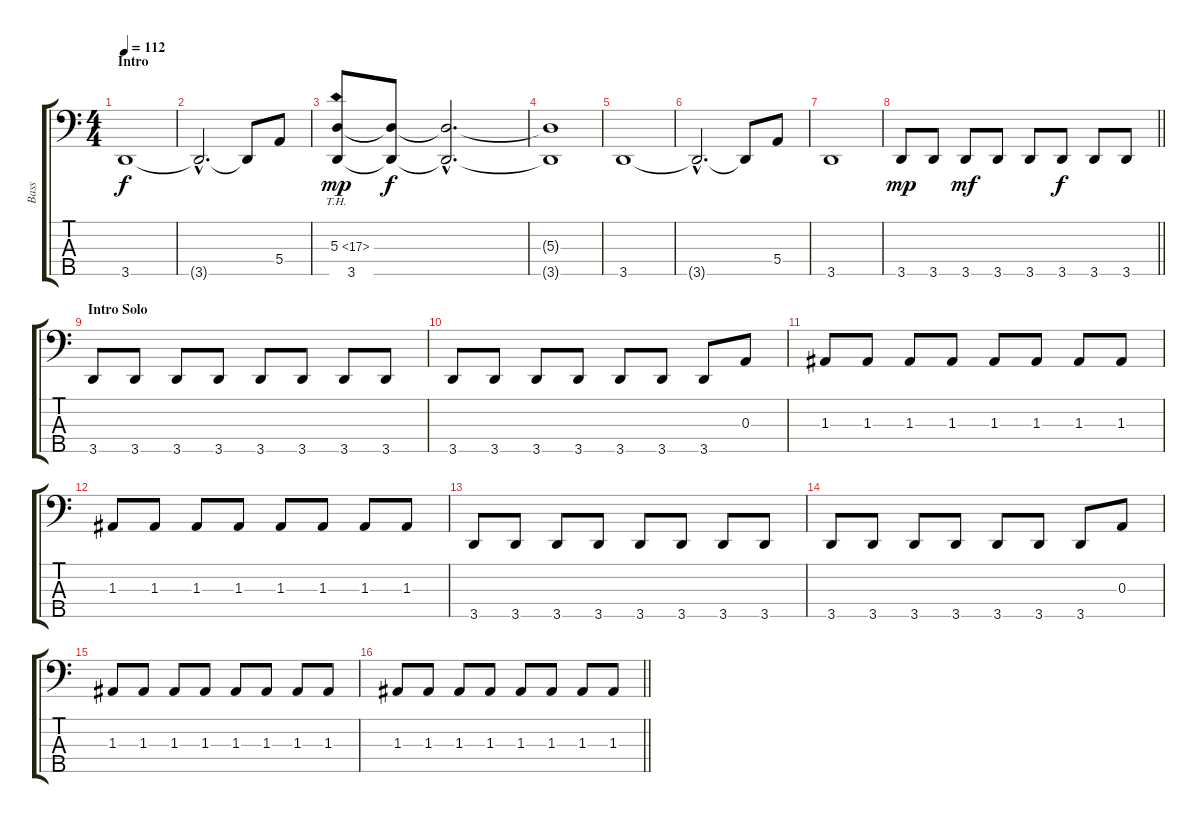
\track ("Bass" "Bass") {instrument electricbassfinger}
\staff {score tabs}
\tuning (G2 D2 A1 E1 B0) {hide}
\ts (4 4)
\section ("" "Intro")
\tempo 112
\clef f4
\ks c
3.5.1{dy f instrument electricbassfinger} |
3.5{hac t}.2{d} 3.5{t}.8 5.4.8 |
(5.3{th 12} 3.5).8{dy mp} (5.3{t} 3.5{t}).8{dy f} (5.3{hac t} 3.5{hac t}).2{d} |
(5.3{t} 3.5{t}).1 |
3.5.1 |
3.5{hac t}.2{d} 3.5{t}.8 5.4.8 |
3.5.1 |
\barLineRight lightlight
3.5.8{dy mp} 3.5.8 3.5.8{dy mf} 3.5.8 3.5.8 3.5.8{dy f} 3.5.8 3.5.8 |
\section ("" "Intro Solo")
3.5.8 3.5.8 3.5.8 3.5.8 3.5.8 3.5.8 3.5.8 3.5.8 |
3.5.8 3.5.8 3.5.8 3.5.8 3.5.8 3.5.8 3.5.8 0.3.8 |
1.3.8 1.3.8 1.3.8 1.3.8 1.3.8 1.3.8 1.3.8 1.3.8 |
1.3.8 1.3.8 1.3.8 1.3.8 1.3.8 1.3.8 1.3.8 1.3.8 |
3.5.8 3.5.8 3.5.8 3.5.8 3.5.8 3.5.8 3.5.8 3.5.8 |
3.5.8 3.5.8 3.5.8 3.5.8 3.5.8 3.5.8 3.5.8 0.3.8 |
1.3.8 1.3.8 1.3.8 1.3.8 1.3.8 1.3.8 1.3.8 1.3.8 |
\barLineRight lightlight
1.3.8 1.3.8 1.3.8 1.3.8 1.3.8 1.3.8 1.3.8 1.3.8
